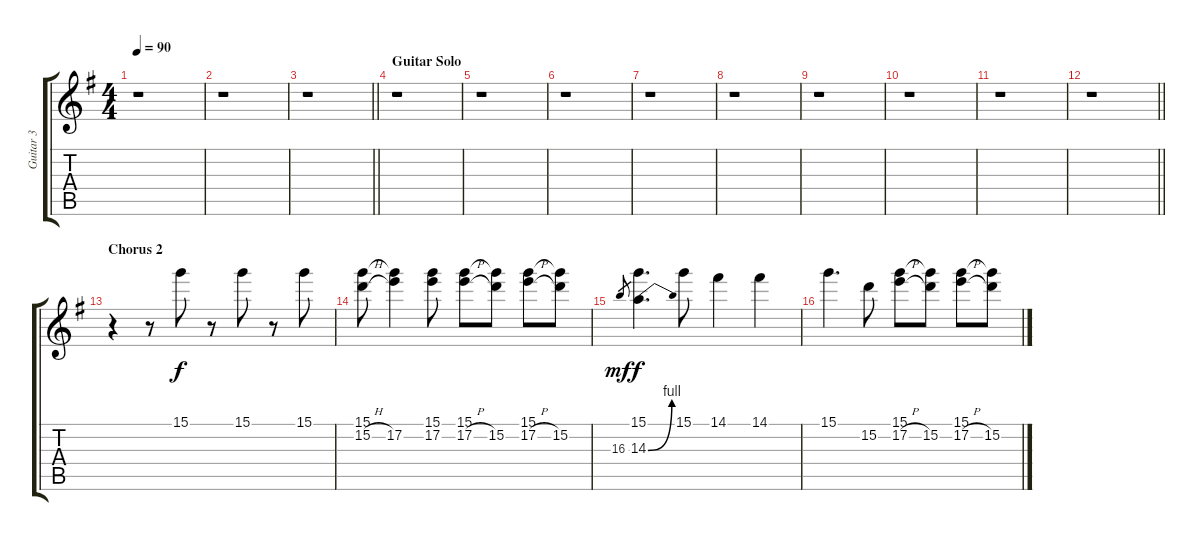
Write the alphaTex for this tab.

\track ("Guitar 3" "Guitar 3") {instrument electricguitarclean}
\staff {score tabs}
\tuning (E4 B3 G3 D3 A2 E2) {hide}
\ts (4 4)
\tempo 90
\clef g2
\ks g
r.1{dy f} |
r.1 |
\barLineRight lightlight
r.1 |
\section ("" "Guitar Solo")
r.1 |
r.1 |
r.1 |
r.1 |
r.1 |
r.1 |
r.1 |
r.1 |
\barLineRight lightlight
r.1 |
\section ("" "Chorus 2")
r.4 r.8 15.1.8 r.8 15.1.8 r.8 15.1.8 |
(15.1 15.2{h}).8 (15.1{t} 17.2).4 (15.1 17.2).8 (15.1 17.2{h}).8 (15.1{t} 15.2).8 (15.1 17.2{h}).8 (15.1{t} 15.2).8 |
16.3.8{gr dy mf} (15.1 14.3{be (bend 0 0 60 4)}).4{d dy f} 15.1.8 14.1.4 14.1.4 |
15.1.4{d} 15.2.8 (15.1 17.2{h}).8 (15.1{t} 15.2).8 (15.1 17.2{h}).8 (15.1{t} 15.2).8
